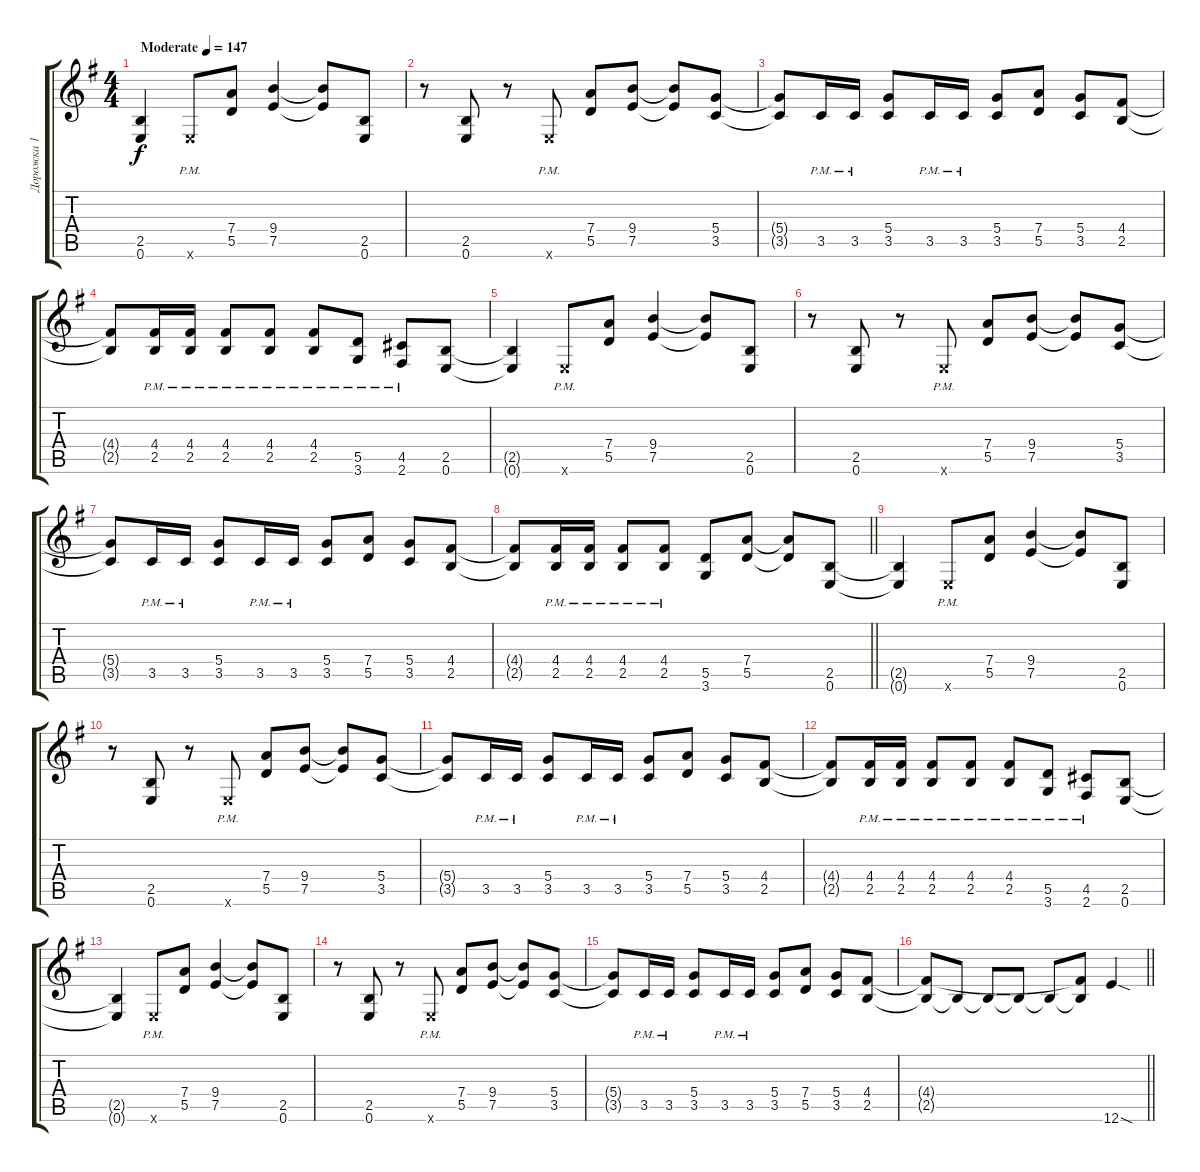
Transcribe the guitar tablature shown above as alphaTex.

\track ("Дорожка 1" "Дорожка 1") {instrument overdrivenguitar}
\staff {score tabs}
\tuning (E4 B3 G3 D3 A2 E2) {hide}
\ts (4 4)
\tempo (147 "Moderate")
\clef g2
\ks eminor
(2.5 0.6).4{dy f instrument overdrivenguitar} 0.6{pm x}.8 (7.4 5.5).8 (9.4 7.5).4 (9.4{t} 7.5{t}).8 (2.5 0.6).8 |
r.8 (2.5 0.6).8 r.8 0.6{pm x}.8 (7.4 5.5).8 (9.4 7.5).8 (9.4{t} 7.5{t}).8 (5.4 3.5).8 |
(5.4{t} 3.5{t}).8 3.5{pm}.16 3.5{pm}.16 (5.4 3.5).8 3.5{pm}.16 3.5{pm}.16 (5.4 3.5).8 (7.4 5.5).8 (5.4 3.5).8 (4.4 2.5).8 |
(4.4{t} 2.5{t}).8 (4.4{pm} 2.5{pm}).16 (4.4{pm} 2.5{pm}).16 (4.4{pm} 2.5{pm}).8 (4.4{pm} 2.5{pm}).8 (4.4{pm} 2.5{pm}).8 (5.5{pm} 3.6{pm}).8 (4.5{pm} 2.6{pm}).8 (2.5 0.6).8 |
(2.5{t} 0.6{t}).4 0.6{pm x}.8 (7.4 5.5).8 (9.4 7.5).4 (9.4{t} 7.5{t}).8 (2.5 0.6).8 |
r.8 (2.5 0.6).8 r.8 0.6{pm x}.8 (7.4 5.5).8 (9.4 7.5).8 (9.4{t} 7.5{t}).8 (5.4 3.5).8 |
(5.4{t} 3.5{t}).8 3.5{pm}.16 3.5{pm}.16 (5.4 3.5).8 3.5{pm}.16 3.5{pm}.16 (5.4 3.5).8 (7.4 5.5).8 (5.4 3.5).8 (4.4 2.5).8 |
\barLineRight lightlight
(4.4{t} 2.5{t}).8 (4.4{pm} 2.5{pm}).16 (4.4{pm} 2.5{pm}).16 (4.4{pm} 2.5{pm}).8 (4.4{pm} 2.5{pm}).8 (5.5 3.6).8 (7.4 5.5).8 (7.4{t} 5.5{t}).8 (2.5 0.6).8 |
(2.5{t} 0.6{t}).4 0.6{pm x}.8 (7.4 5.5).8 (9.4 7.5).4 (9.4{t} 7.5{t}).8 (2.5 0.6).8 |
r.8 (2.5 0.6).8 r.8 0.6{pm x}.8 (7.4 5.5).8 (9.4 7.5).8 (9.4{t} 7.5{t}).8 (5.4 3.5).8 |
(5.4{t} 3.5{t}).8 3.5{pm}.16 3.5{pm}.16 (5.4 3.5).8 3.5{pm}.16 3.5{pm}.16 (5.4 3.5).8 (7.4 5.5).8 (5.4 3.5).8 (4.4 2.5).8 |
(4.4{t} 2.5{t}).8 (4.4{pm} 2.5{pm}).16 (4.4{pm} 2.5{pm}).16 (4.4{pm} 2.5{pm}).8 (4.4{pm} 2.5{pm}).8 (4.4{pm} 2.5{pm}).8 (5.5{pm} 3.6{pm}).8 (4.5{pm} 2.6{pm}).8 (2.5 0.6).8 |
(2.5{t} 0.6{t}).4 0.6{pm x}.8 (7.4 5.5).8 (9.4 7.5).4 (9.4{t} 7.5{t}).8 (2.5 0.6).8 |
r.8 (2.5 0.6).8 r.8 0.6{pm x}.8 (7.4 5.5).8 (9.4 7.5).8 (9.4{t} 7.5{t}).8 (5.4 3.5).8 |
(5.4{t} 3.5{t}).8 3.5{pm}.16 3.5{pm}.16 (5.4 3.5).8 3.5{pm}.16 3.5{pm}.16 (5.4 3.5).8 (7.4 5.5).8 (5.4 3.5).8 (4.4 2.5).8 |
\barLineRight lightlight
(4.4{t} 2.5{t}).8 2.5{t}.8 2.5{t}.8 2.5{t}.8 2.5{t}.8 (4.4{t} 2.5{t}).8 12.6{sod}.4
